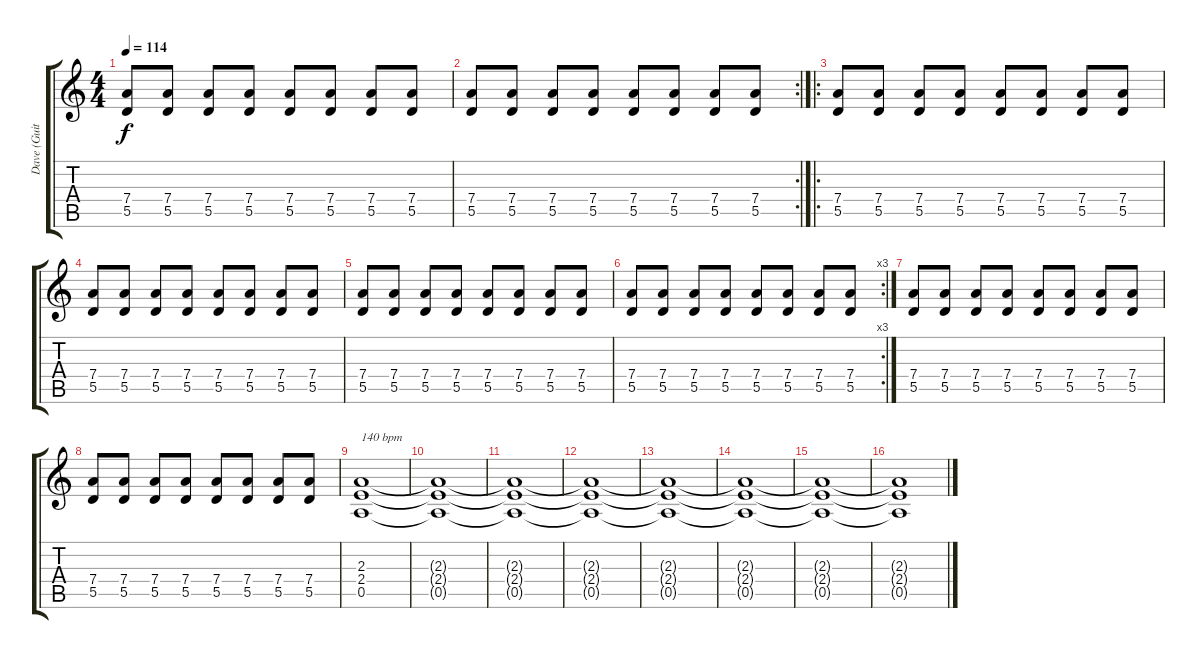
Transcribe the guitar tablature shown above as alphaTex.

\track ("Dave (Guitar 1)" "Dave (Guit") {instrument distortionguitar}
\staff {score tabs}
\tuning (E4 B3 G3 D3 A2 E2) {hide}
\ts (4 4)
\tempo 114
\clef g2
\ks c
(7.4 5.5).8{dy f} (7.4 5.5).8 (7.4 5.5).8 (7.4 5.5).8 (7.4 5.5).8 (7.4 5.5).8 (7.4 5.5).8 (7.4 5.5).8 |
\rc 2
(7.4 5.5).8 (7.4 5.5).8 (7.4 5.5).8 (7.4 5.5).8 (7.4 5.5).8 (7.4 5.5).8 (7.4 5.5).8 (7.4 5.5).8 |
\ro
(7.4 5.5).8 (7.4 5.5).8 (7.4 5.5).8 (7.4 5.5).8 (7.4 5.5).8 (7.4 5.5).8 (7.4 5.5).8 (7.4 5.5).8 |
(7.4 5.5).8 (7.4 5.5).8 (7.4 5.5).8 (7.4 5.5).8 (7.4 5.5).8 (7.4 5.5).8 (7.4 5.5).8 (7.4 5.5).8 |
(7.4 5.5).8 (7.4 5.5).8 (7.4 5.5).8 (7.4 5.5).8 (7.4 5.5).8 (7.4 5.5).8 (7.4 5.5).8 (7.4 5.5).8 |
\rc 3
(7.4 5.5).8 (7.4 5.5).8 (7.4 5.5).8 (7.4 5.5).8 (7.4 5.5).8 (7.4 5.5).8 (7.4 5.5).8 (7.4 5.5).8 |
(7.4 5.5).8 (7.4 5.5).8 (7.4 5.5).8 (7.4 5.5).8 (7.4 5.5).8 (7.4 5.5).8 (7.4 5.5).8 (7.4 5.5).8 |
(7.4 5.5).8 (7.4 5.5).8 (7.4 5.5).8 (7.4 5.5).8 (7.4 5.5).8 (7.4 5.5).8 (7.4 5.5).8 (7.4 5.5).8 |
(2.3 2.4 0.5).1{txt "140 bpm"} |
(2.3{t} 2.4{t} 0.5{t}).1 |
(2.3{t} 2.4{t} 0.5{t}).1 |
(2.3{t} 2.4{t} 0.5{t}).1 |
(2.3{t} 2.4{t} 0.5{t}).1 |
(2.3{t} 2.4{t} 0.5{t}).1 |
(2.3{t} 2.4{t} 0.5{t}).1 |
(2.3{t} 2.4{t} 0.5{t}).1
